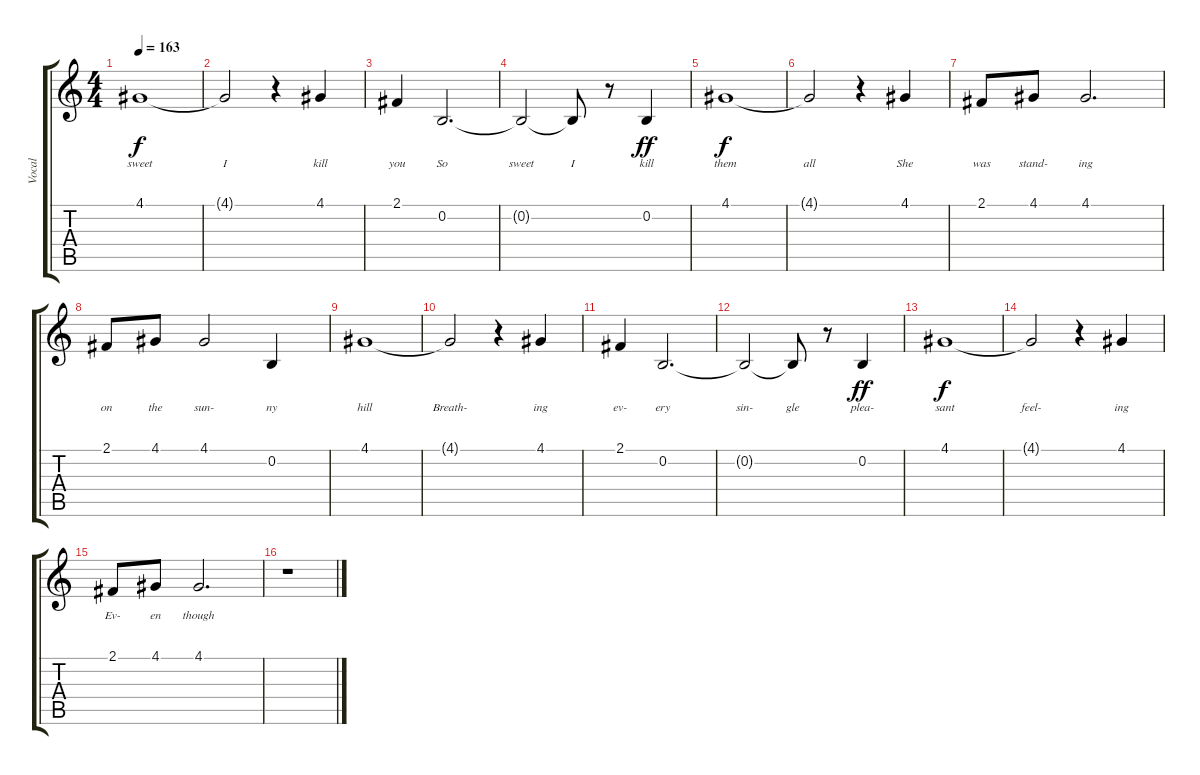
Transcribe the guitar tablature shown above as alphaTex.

\track ("Vocal" "Vocal") {instrument altosax}
\staff {score tabs}
\tuning (E4 B3 G3 D3 A2 E2) {hide}
\ts (4 4)
\tempo 163
\clef g2
\ks c
4.1.1{lyrics (0 "sweet") lyrics (1 "") lyrics (2 "") lyrics (3 "") lyrics (4 "") dy f} |
4.1{t}.2{lyrics (0 "I") lyrics (1 "") lyrics (2 "") lyrics (3 "") lyrics (4 "")} r.4 4.1.4{lyrics (0 "kill") lyrics (1 "") lyrics (2 "") lyrics (3 "") lyrics (4 "")} |
2.1.4{lyrics (0 "you") lyrics (1 "") lyrics (2 "") lyrics (3 "") lyrics (4 "")} 0.2.2{d lyrics (0 "So") lyrics (1 "") lyrics (2 "") lyrics (3 "") lyrics (4 "")} |
0.2{t}.2{lyrics (0 "sweet") lyrics (1 "") lyrics (2 "") lyrics (3 "") lyrics (4 "")} 0.2{t}.8{lyrics (0 "I") lyrics (1 "") lyrics (2 "") lyrics (3 "") lyrics (4 "")} r.8 0.2.4{lyrics (0 "kill") lyrics (1 "") lyrics (2 "") lyrics (3 "") lyrics (4 "") dy ff} |
4.1.1{lyrics (0 "them") lyrics (1 "") lyrics (2 "") lyrics (3 "") lyrics (4 "") dy f} |
4.1{t}.2{lyrics (0 "all") lyrics (1 "") lyrics (2 "") lyrics (3 "") lyrics (4 "")} r.4 4.1.4{lyrics (0 "She") lyrics (1 "") lyrics (2 "") lyrics (3 "") lyrics (4 "")} |
2.1.8{lyrics (0 "was") lyrics (1 "") lyrics (2 "") lyrics (3 "") lyrics (4 "")} 4.1.8{lyrics (0 "stand-") lyrics (1 "") lyrics (2 "") lyrics (3 "") lyrics (4 "")} 4.1.2{d lyrics (0 "ing") lyrics (1 "") lyrics (2 "") lyrics (3 "") lyrics (4 "")} |
2.1.8{lyrics (0 "on") lyrics (1 "") lyrics (2 "") lyrics (3 "") lyrics (4 "")} 4.1.8{lyrics (0 "the") lyrics (1 "") lyrics (2 "") lyrics (3 "") lyrics (4 "")} 4.1.2{lyrics (0 "sun-") lyrics (1 "") lyrics (2 "") lyrics (3 "") lyrics (4 "")} 0.2.4{lyrics (0 "ny") lyrics (1 "") lyrics (2 "") lyrics (3 "") lyrics (4 "")} |
4.1.1{lyrics (0 "hill") lyrics (1 "") lyrics (2 "") lyrics (3 "") lyrics (4 "")} |
4.1{t}.2{lyrics (0 "Breath-") lyrics (1 "") lyrics (2 "") lyrics (3 "") lyrics (4 "")} r.4 4.1.4{lyrics (0 "ing") lyrics (1 "") lyrics (2 "") lyrics (3 "") lyrics (4 "")} |
2.1.4{lyrics (0 "ev-") lyrics (1 "") lyrics (2 "") lyrics (3 "") lyrics (4 "")} 0.2.2{d lyrics (0 "ery") lyrics (1 "") lyrics (2 "") lyrics (3 "") lyrics (4 "")} |
0.2{t}.2{lyrics (0 "sin-") lyrics (1 "") lyrics (2 "") lyrics (3 "") lyrics (4 "")} 0.2{t}.8{lyrics (0 "gle") lyrics (1 "") lyrics (2 "") lyrics (3 "") lyrics (4 "")} r.8 0.2.4{lyrics (0 "plea-") lyrics (1 "") lyrics (2 "") lyrics (3 "") lyrics (4 "") dy ff} |
4.1.1{lyrics (0 "sant") lyrics (1 "") lyrics (2 "") lyrics (3 "") lyrics (4 "") dy f} |
4.1{t}.2{lyrics (0 "feel-") lyrics (1 "") lyrics (2 "") lyrics (3 "") lyrics (4 "")} r.4 4.1.4{lyrics (0 "ing") lyrics (1 "") lyrics (2 "") lyrics (3 "") lyrics (4 "")} |
2.1.8{lyrics (0 "Ev-") lyrics (1 "") lyrics (2 "") lyrics (3 "") lyrics (4 "")} 4.1.8{lyrics (0 "en") lyrics (1 "") lyrics (2 "") lyrics (3 "") lyrics (4 "")} 4.1.2{d lyrics (0 "though") lyrics (1 "") lyrics (2 "") lyrics (3 "") lyrics (4 "")} |
r.1
